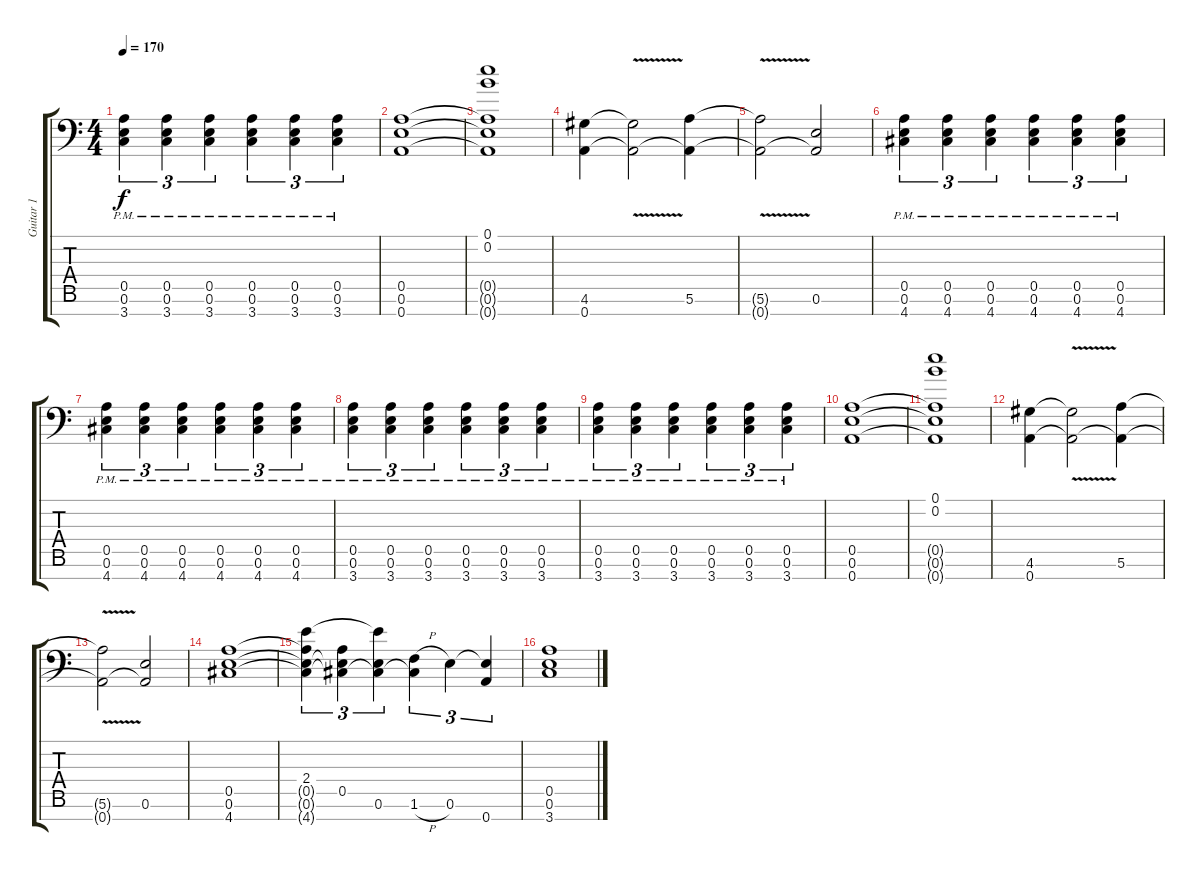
\track ("Guitar 1" "Guitar 1") {instrument distortionguitar}
\staff {score tabs}
\tuning (E4 B3 G3 D3 A2 E2 A1) {hide}
\ts (4 4)
\tempo 170
\clef f4
\ks c
(0.5{pm} 0.6{pm} 3.7{pm}).4{tu (3 2) dy f} (0.5{pm} 0.6{pm} 3.7{pm}).4{tu (3 2)} (0.5{pm} 0.6{pm} 3.7{pm}).4{tu (3 2)} (0.5{pm} 0.6{pm} 3.7{pm}).4{tu (3 2)} (0.5{pm} 0.6{pm} 3.7{pm}).4{tu (3 2)} (0.5{pm} 0.6{pm} 3.7{pm}).4{tu (3 2)} |
(0.5 0.6 0.7).1 |
(0.1 0.2 0.5{t} 0.6{t} 0.7{t}).1 |
(4.6 0.7).4 (4.6{v t} 0.7{t}).2 (5.6 0.7{t}).4 |
(5.6{v t} 0.7{t}).2 (0.6 0.7{t}).2 |
(0.5{pm} 0.6{pm} 4.7{pm}).4{tu (3 2)} (0.5{pm} 0.6{pm} 4.7{pm}).4{tu (3 2)} (0.5{pm} 0.6{pm} 4.7{pm}).4{tu (3 2)} (0.5{pm} 0.6{pm} 4.7{pm}).4{tu (3 2)} (0.5{pm} 0.6{pm} 4.7{pm}).4{tu (3 2)} (0.5{pm} 0.6{pm} 4.7{pm}).4{tu (3 2)} |
(0.5{pm} 0.6{pm} 4.7{pm}).4{tu (3 2)} (0.5{pm} 0.6{pm} 4.7{pm}).4{tu (3 2)} (0.5{pm} 0.6{pm} 4.7{pm}).4{tu (3 2)} (0.5{pm} 0.6{pm} 4.7{pm}).4{tu (3 2)} (0.5{pm} 0.6{pm} 4.7{pm}).4{tu (3 2)} (0.5{pm} 0.6{pm} 4.7{pm}).4{tu (3 2)} |
(0.5{pm} 0.6{pm} 3.7{pm}).4{tu (3 2)} (0.5{pm} 0.6{pm} 3.7{pm}).4{tu (3 2)} (0.5{pm} 0.6{pm} 3.7{pm}).4{tu (3 2)} (0.5{pm} 0.6{pm} 3.7{pm}).4{tu (3 2)} (0.5{pm} 0.6{pm} 3.7{pm}).4{tu (3 2)} (0.5{pm} 0.6{pm} 3.7{pm}).4{tu (3 2)} |
(0.5{pm} 0.6{pm} 3.7{pm}).4{tu (3 2)} (0.5{pm} 0.6{pm} 3.7{pm}).4{tu (3 2)} (0.5{pm} 0.6{pm} 3.7{pm}).4{tu (3 2)} (0.5{pm} 0.6{pm} 3.7{pm}).4{tu (3 2)} (0.5{pm} 0.6{pm} 3.7{pm}).4{tu (3 2)} (0.5{pm} 0.6{pm} 3.7{pm}).4{tu (3 2)} |
(0.5 0.6 0.7).1 |
(0.1 0.2 0.5{t} 0.6{t} 0.7{t}).1 |
(4.6 0.7).4 (4.6{v t} 0.7{t}).2 (5.6 0.7{t}).4 |
(5.6{v t} 0.7{t}).2 (0.6 0.7{t}).2 |
(0.5 0.6 4.7).1 |
(2.4 0.5{t} 0.6{t} 4.7{t}).4{tu (3 2)} (0.5 0.6{t} 4.7{t}).4{tu (3 2)} (2.4{t} 0.6 4.7{t}).4{tu (3 2)} (1.6{h} 4.7{t}).4{tu (3 2)} 0.6.4{tu (3 2)} (0.6{t} 0.7).4{tu (3 2)} |
(0.5 0.6 3.7).1
